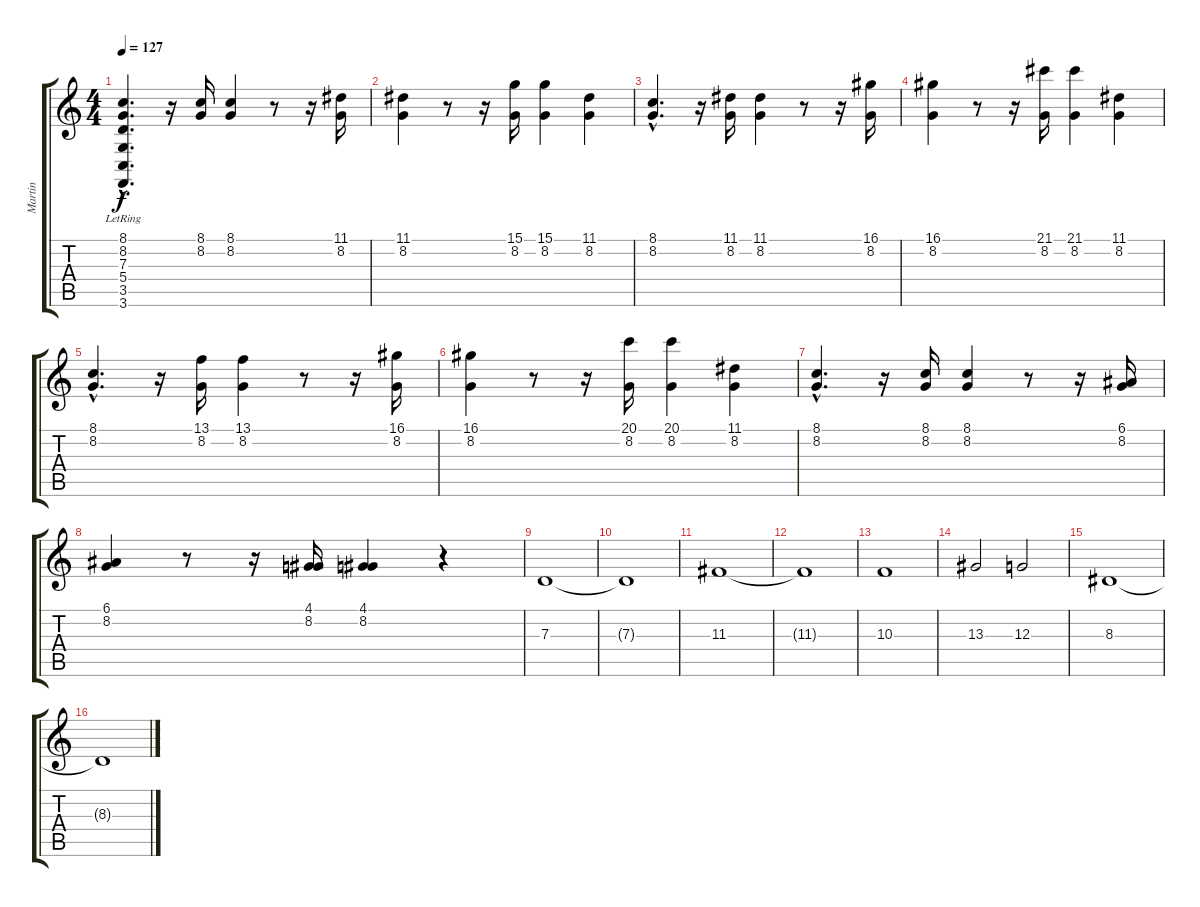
\track ("Martin" "Martin") {instrument choiraahs}
\staff {score tabs}
\tuning (E4 B3 G3 D3 A2 D2) {hide}
\ts (4 4)
\tempo 127
\clef g2
\ks c
(8.1{hac} 8.2{hac} 7.3{hac} 5.4{hac lr} 3.5{hac lr} 3.6{hac lr}).4{d dy f instrument acousticgrandpiano} r.16 (8.1 8.2).16 (8.1 8.2).4 r.8 r.16 (11.1 8.2).16 |
(11.1 8.2).4 r.8 r.16 (15.1 8.2).16 (15.1 8.2).4 (11.1 8.2).4 |
(8.1{hac} 8.2{hac}).4{d} r.16 (11.1 8.2).16 (11.1 8.2).4 r.8 r.16 (16.1 8.2).16 |
(16.1 8.2).4 r.8 r.16 (21.1 8.2).16 (21.1 8.2).4 (11.1 8.2).4 |
(8.1{hac} 8.2{hac}).4{d} r.16 (13.1 8.2).16 (13.1 8.2).4 r.8 r.16 (16.1 8.2).16 |
(16.1 8.2).4 r.8 r.16 (20.1 8.2).16 (20.1 8.2).4 (11.1 8.2).4 |
(8.1{hac} 8.2{hac}).4{d} r.16 (8.1 8.2).16 (8.1 8.2).4 r.8 r.16 (6.1 8.2).16 |
(6.1 8.2).4 r.8 r.16 (4.1 8.2).16 (4.1 8.2).4 r.4 |
7.3.1{volume 14 instrument choiraahs} |
7.3{t}.1 |
11.3.1 |
11.3{t}.1 |
10.3.1 |
13.3.2 12.3.2 |
8.3.1 |
8.3{t}.1
